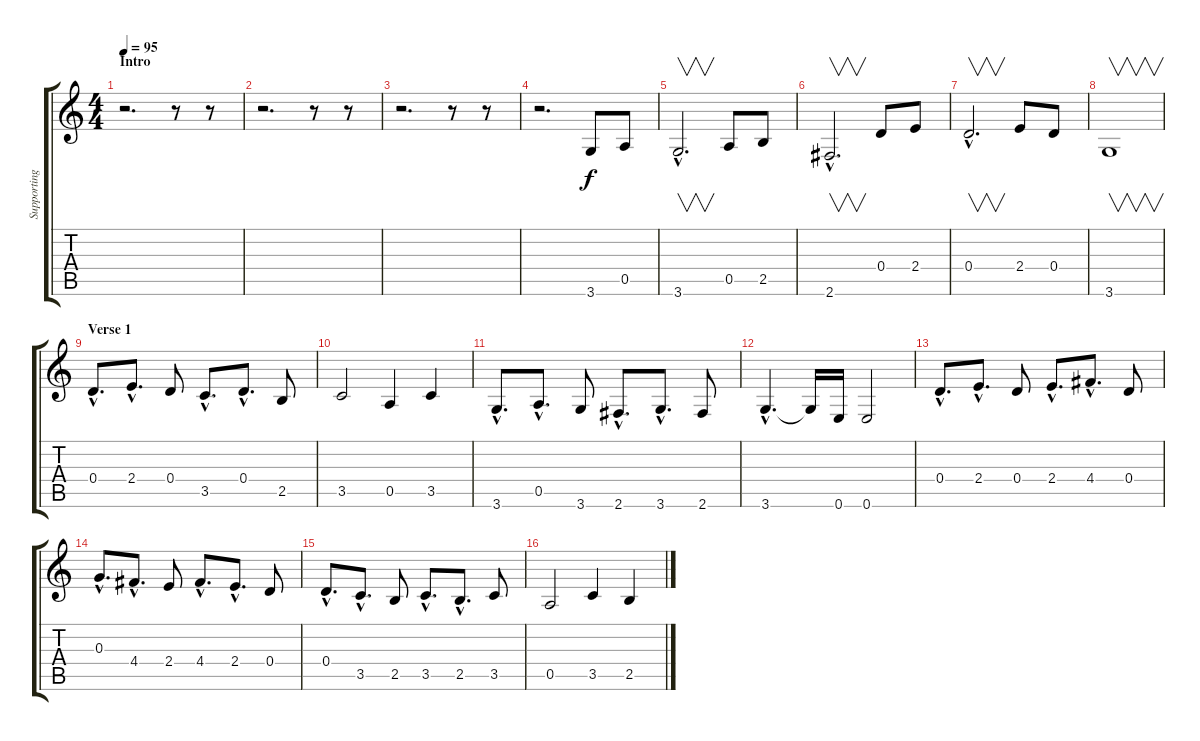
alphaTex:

\track ("Supporting Guitar" "Supporting") {instrument acousticguitarsteel}
\staff {score tabs}
\tuning (E4 B3 G3 D3 A2 E2) {hide}
\ts (4 4)
\section ("" "Intro")
\tempo 95
\clef g2
\ks c
r.2{d dy f instrument acousticguitarsteel} r.8 r.8 |
r.2{d} r.8 r.8 |
r.2{d} r.8 r.8 |
r.2{d} 3.6.8 0.5.8 |
3.6{hac}.2{v d} 0.5.8 2.5.8 |
2.6{hac}.2{v d} 0.4.8 2.4.8 |
0.4{hac}.2{v d} 2.4.8 0.4.8 |
3.6.1{v} |
\section ("" "Verse 1")
0.4{hac}.8{d} 2.4{hac}.8{d} 0.4.8 3.5{hac}.8{d} 0.4{hac}.8{d} 2.5.8 |
3.5.2 0.5.4 3.5.4 |
3.6{hac}.8{d} 0.5{hac}.8{d} 3.6.8 2.6{hac}.8{d} 3.6{hac}.8{d} 2.6.8 |
3.6{hac}.4{d} 3.6{t}.16 0.6.16 0.6.2 |
0.4{hac}.8{d} 2.4{hac}.8{d} 0.4.8 2.4{hac}.8{d} 4.4{hac}.8{d} 0.4.8 |
0.3{hac}.8{d} 4.4{hac}.8{d} 2.4.8 4.4{hac}.8{d} 2.4{hac}.8{d} 0.4.8 |
0.4{hac}.8{d} 3.5{hac}.8{d} 2.5.8 3.5{hac}.8{d} 2.5{hac}.8{d} 3.5.8 |
0.5.2 3.5.4 2.5.4
